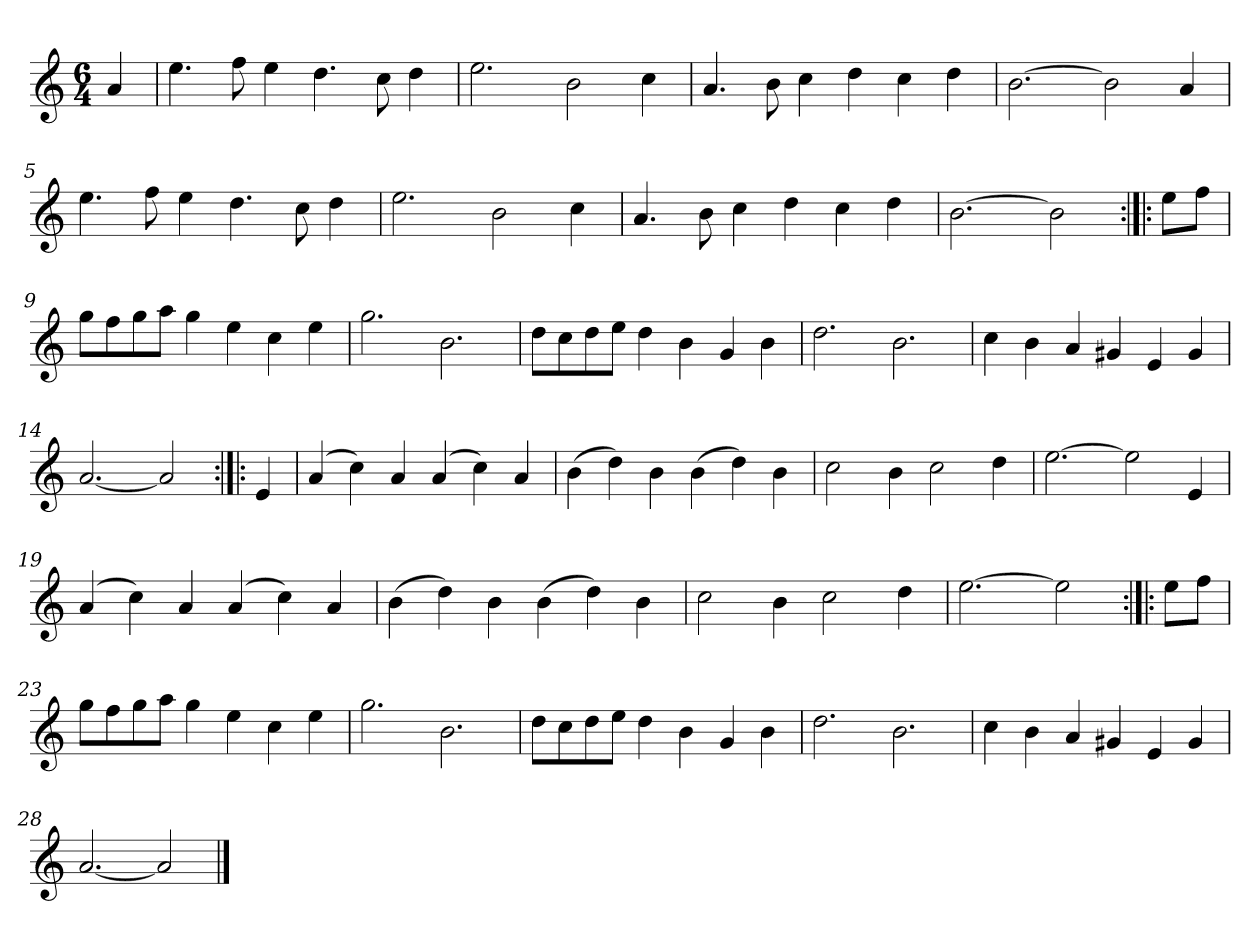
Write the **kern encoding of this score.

**kern
*part1
*staff1
*clefG2
*k[]
*a:
*M6/4
*MM120
=
4a
=1
4.ee
8ff
4ee
4.dd
8cc
4dd
=2
2.ee
2b
4cc
=3
4.a
8b
4cc
4dd
4cc
4dd
=4
[2.b
2b]
4a
=5
4.ee
8ff
4ee
4.dd
8cc
4dd
=6
2.ee
2b
4cc
=7
4.a
8b
4cc
4dd
4cc
4dd
=8
[2.b
2b]
=:|!|:
8ee\L
8ff\J
=9
8gg\L
8ff\
8gg\
8aa\J
4gg
4ee
4cc
4ee
=10
2.gg
2.b
=11
8dd\L
8cc\
8dd\
8ee\J
4dd
4b
4g
4b
=12
2.dd
2.b
=13
4cc
4b
4a
4g#X
4e
4g#
=14
[2.a
2a]
=:|!|:
4e
=15
(4a
4cc)
4a
(4a
4cc)
4a
=16
(4b
4dd)
4b
(4b
4dd)
4b
=17
2cc
4b
2cc
4dd
=18
[2.ee
2ee]
4e
=19
(4a
4cc)
4a
(4a
4cc)
4a
=20
(4b
4dd)
4b
(4b
4dd)
4b
=21
2cc
4b
2cc
4dd
=22
[2.ee
2ee]
=:|!|:
8ee\L
8ff\J
=23
8gg\L
8ff\
8gg\
8aa\J
4gg
4ee
4cc
4ee
=24
2.gg
2.b
=25
8dd\L
8cc\
8dd\
8ee\J
4dd
4b
4g
4b
=26
2.dd
2.b
=27
4cc
4b
4a
4g#X
4e
4g#
=28
[2.a
2a]
==
*-
